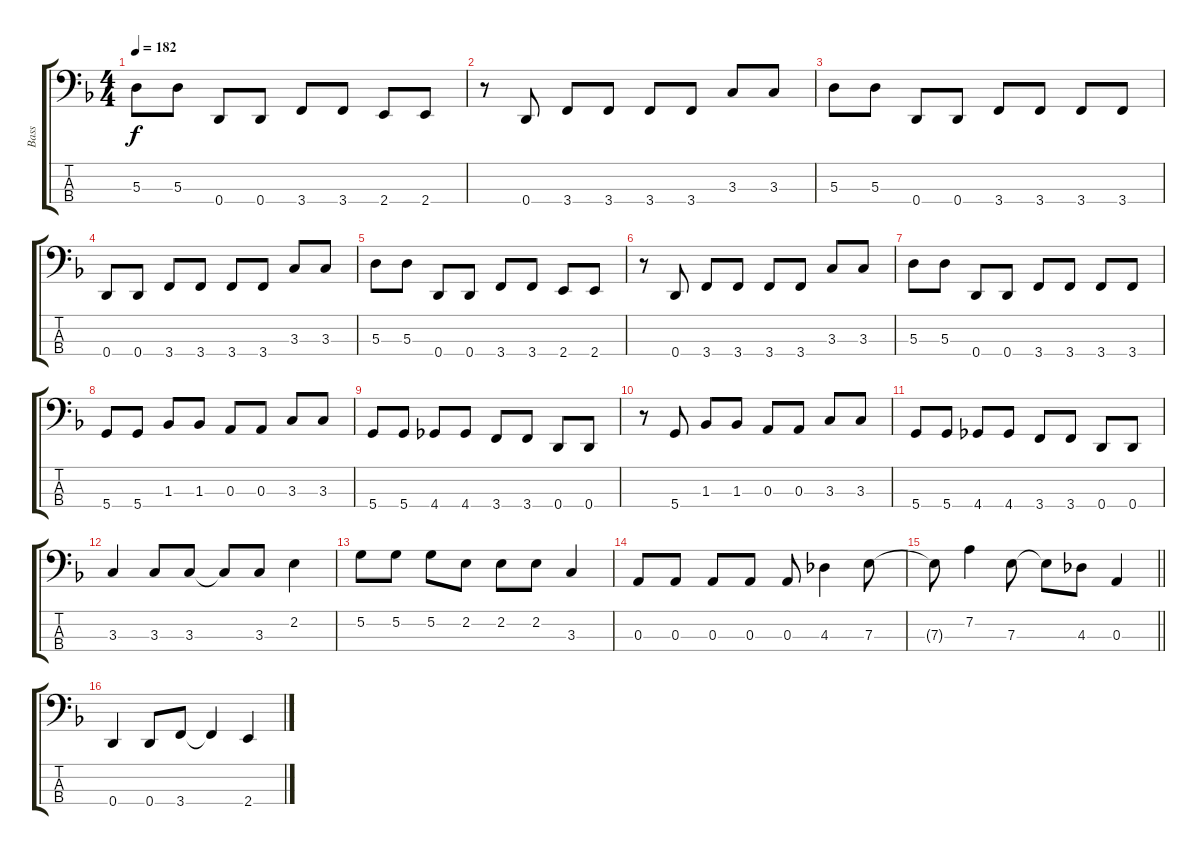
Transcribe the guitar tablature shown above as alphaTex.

\track ("Bass" "Bass") {instrument electricbasspick}
\staff {score tabs}
\tuning (G2 D2 A1 D1) {hide}
\ts (4 4)
\tempo 182
\clef f4
\ks f
5.3.8{dy f} 5.3.8 0.4.8 0.4.8 3.4.8 3.4.8 2.4.8 2.4.8 |
r.8 0.4.8 3.4.8 3.4.8 3.4.8 3.4.8 3.3.8 3.3.8 |
5.3.8 5.3.8 0.4.8 0.4.8 3.4.8 3.4.8 3.4.8 3.4.8 |
0.4.8 0.4.8 3.4.8 3.4.8 3.4.8 3.4.8 3.3.8 3.3.8 |
5.3.8 5.3.8 0.4.8 0.4.8 3.4.8 3.4.8 2.4.8 2.4.8 |
r.8 0.4.8 3.4.8 3.4.8 3.4.8 3.4.8 3.3.8 3.3.8 |
5.3.8 5.3.8 0.4.8 0.4.8 3.4.8 3.4.8 3.4.8 3.4.8 |
5.4.8 5.4.8 1.3.8 1.3.8 0.3.8 0.3.8 3.3.8 3.3.8 |
5.4.8 5.4.8 4.4.8 4.4.8 3.4.8 3.4.8 0.4.8 0.4.8 |
r.8 5.4.8 1.3.8 1.3.8 0.3.8 0.3.8 3.3.8 3.3.8 |
5.4.8 5.4.8 4.4.8 4.4.8 3.4.8 3.4.8 0.4.8 0.4.8 |
3.3.4 3.3.8 3.3.8 3.3{t}.8 3.3.8 2.2.4 |
5.2.8 5.2.8 5.2.8 2.2.8 2.2.8 2.2.8 3.3.4 |
0.3.8 0.3.8 0.3.8 0.3.8 0.3.8 4.3.4 7.3.8 |
\barLineRight lightlight
7.3{t}.8 7.2.4 7.3.8 7.3{t}.8 4.3.8 0.3.4 |
0.4.4 0.4.8 3.4.8 3.4{t}.4 2.4.4
